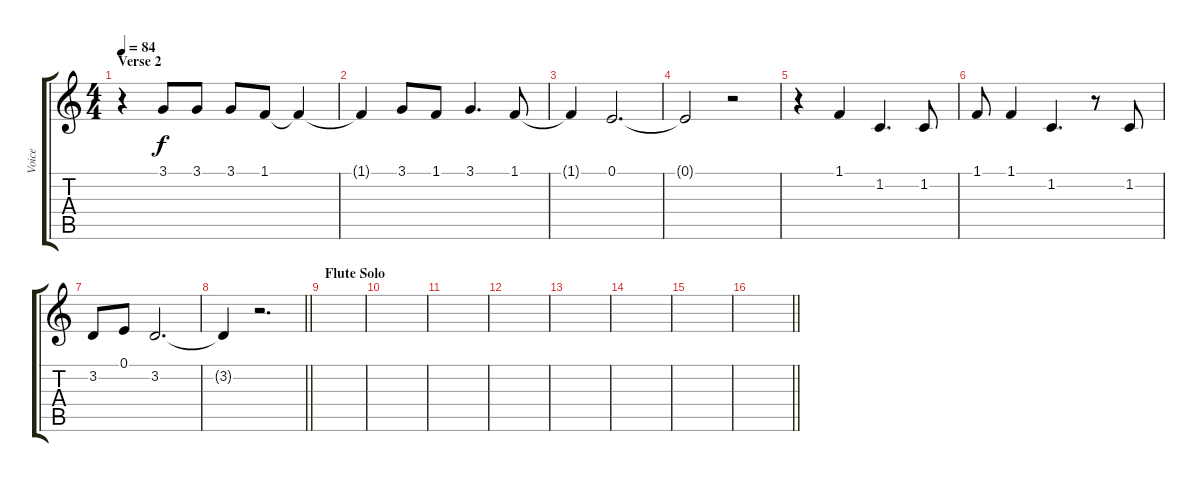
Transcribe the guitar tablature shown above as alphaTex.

\track ("Voice" "Voice") {instrument lead6voice}
\staff {score tabs}
\tuning (E4 B3 G3 D3 A2 E2) {hide}
\ts (4 4)
\section ("" "Verse 2")
\tempo 84
\clef g2
\ks c
r.4{dy f} 3.1.8 3.1.8 3.1.8 1.1.8 1.1{t}.4 |
1.1{t}.4 3.1.8 1.1.8 3.1.4{d} 1.1.8 |
1.1{t}.4 0.1.2{d} |
0.1{t}.2 r.2 |
r.4 1.1.4 1.2.4{d} 1.2.8 |
1.1.8 1.1.4 1.2.4{d} r.8 1.2.8 |
3.2.8 0.1.8 3.2.2{d} |
\barLineRight lightlight
3.2{t}.4 r.2{d} |
\section ("" "Flute Solo")
|
|
|
|
|
|
|
\barLineRight lightlight
